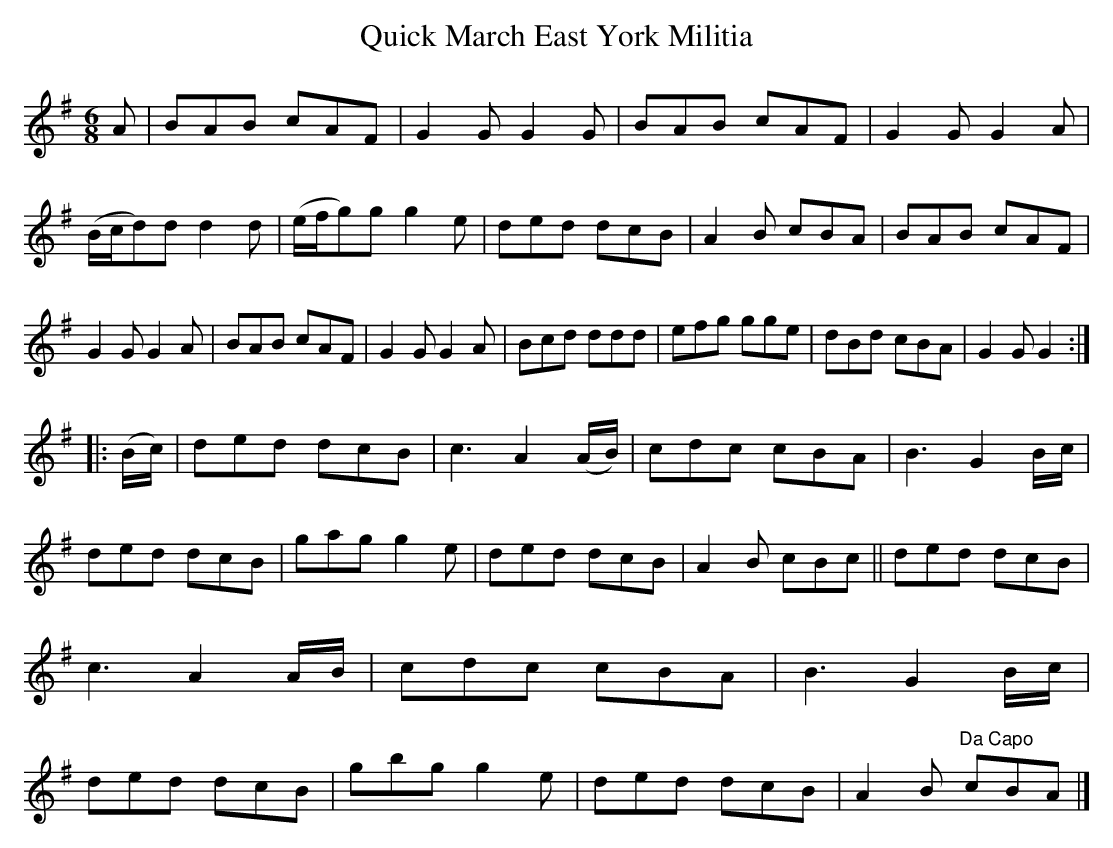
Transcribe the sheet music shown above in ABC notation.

X:1
T:Quick March East York Militia
M:6/8
K:G
A|\
BAB cAF| G2G G2G| BAB cAF| G2G G2A| \
(B/c/d)d d2d| (e/f/g)g g2e| ded dcB| A2B cBA|\
BAB cAF| G2G G2A| BAB cAF| G2G G2A|\
Bcd ddd| efg gge| dBd cBA| G2G G2:|
|:(B/c/)|\
ded dcB| c3 A2(A/B/)| cdc cBA| B3 G2 B/c/|\
ded dcB| gag g2e| ded dcB| A2B cBc||\
ded dcB| c3 A2A/B/| cdc cBA| B3 G2 B/c/|\
ded dcB| gbg g2e| ded dcB| A2B "Da Capo"cBA|]
